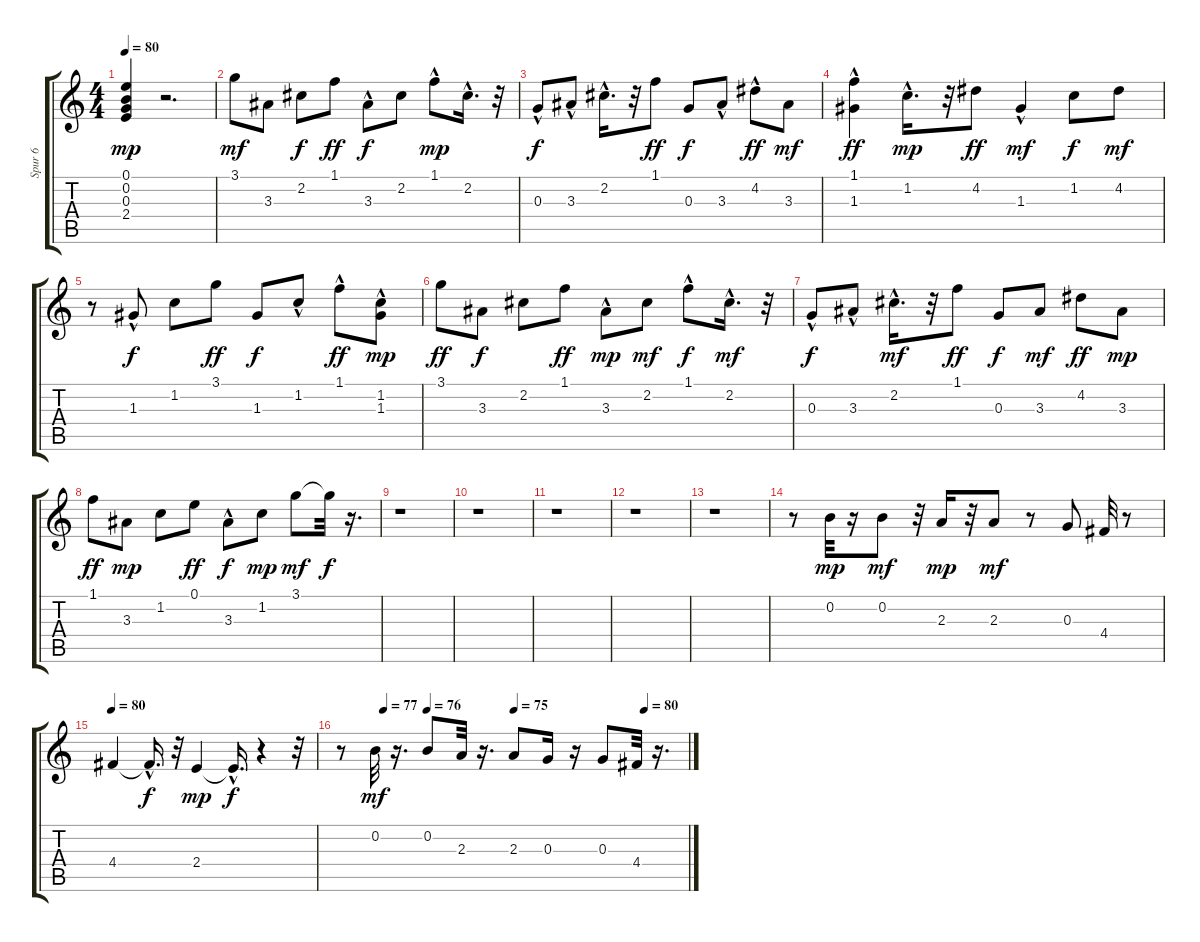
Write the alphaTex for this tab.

\track ("Spur 6" "Spur 6") {instrument electricguitarclean}
\staff {score tabs}
\tuning (E4 B3 G3 D3 A2 E2) {hide}
\ts (4 4)
\tempo 80
\clef g2
\ks c
(0.1 0.2 0.3 2.4).4{dy mp} r.2{d} |
3.1.8{dy mf} 3.3.8 2.2.8{dy f} 1.1.8{dy ff} 3.3{hac}.8{dy f} 2.2.8 1.1{hac}.8{dy mp} 2.2{hac}.16{d} r.32 |
0.3{hac}.8{dy f} 3.3{hac}.8 2.2{hac}.16{d} r.32 1.1.8{dy ff} 0.3.8{dy f} 3.3{hac}.8 4.2{hac}.8{dy ff} 3.3.8{dy mf} |
(1.1 1.3{hac}).4{dy ff} 1.2{hac}.16{d dy mp} r.32 4.2.8{dy ff} 1.3{hac}.4{dy mf} 1.2.8{dy f} 4.2.8{dy mf} |
r.8 1.3{hac}.8{dy f} 1.2.8 3.1.8{dy ff} 1.3.8{dy f} 1.2{hac}.8 1.1{hac}.8{dy ff} (1.2{hac} 1.3).8{dy mp} |
3.1.8{dy ff} 3.3.8{dy f} 2.2.8 1.1.8{dy ff} 3.3{hac}.8{dy mp} 2.2.8{dy mf} 1.1{hac}.8{dy f} 2.2{hac}.16{d dy mf} r.32 |
0.3{hac}.8{dy f} 3.3{hac}.8 2.2{hac}.16{d dy mf} r.32 1.1.8{dy ff} 0.3.8{dy f} 3.3.8{dy mf} 4.2.8{dy ff} 3.3.8{dy mp} |
1.1.8{dy ff} 3.3.8{dy mp} 1.2.8 0.1.8{dy ff} 3.3{hac}.8{dy f} 1.2.8{dy mp} 3.1.8{dy mf} 3.1{t}.32{dy f} r.16{d} |
r.1 |
r.1 |
r.1 |
r.1 |
r.1 |
r.8 0.2.32{dy mp} r.16 0.2.8{dy mf} r.32 2.3.16{dy mp} r.32 2.3.8{dy mf} r.8 0.3.8 4.4.32 r.8 |
\tempo 80
4.4.4 4.4{hac t}.16{d dy f} r.32 2.4.4{dy mp} 2.4{hac t}.16{d dy f} r.4 r.32 |
\tempo (77 0.125)
\tempo (76 0.25)
\tempo (75 0.5)
\tempo (80 0.875)
r.8 0.2.32{dy mf} r.16{d} 0.2.8 2.3.32 r.16{d} 2.3.8 0.3.16 r.16 0.3.8 4.4.32 r.16{d}
